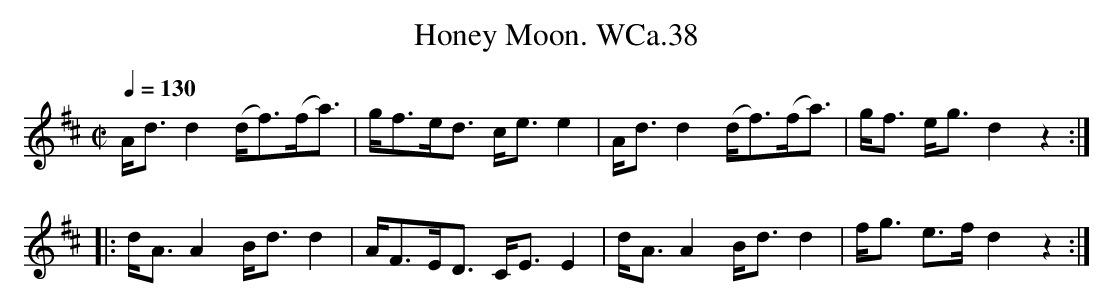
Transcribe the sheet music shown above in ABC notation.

X:1
T:Honey Moon. WCa.38
M:C|
L:1/8
Q:1/4=130
K:D
A<dd2(d<f)(f<a)|g<fe<d c<ee2|\
A<dd2(d<f)(f<a)|g<f e<gd2z2:|
|:d<AA2B<dd2|A<FE<D C<EE2|\
d<AA2 B<dd2|f<g e>fd2z2:|
